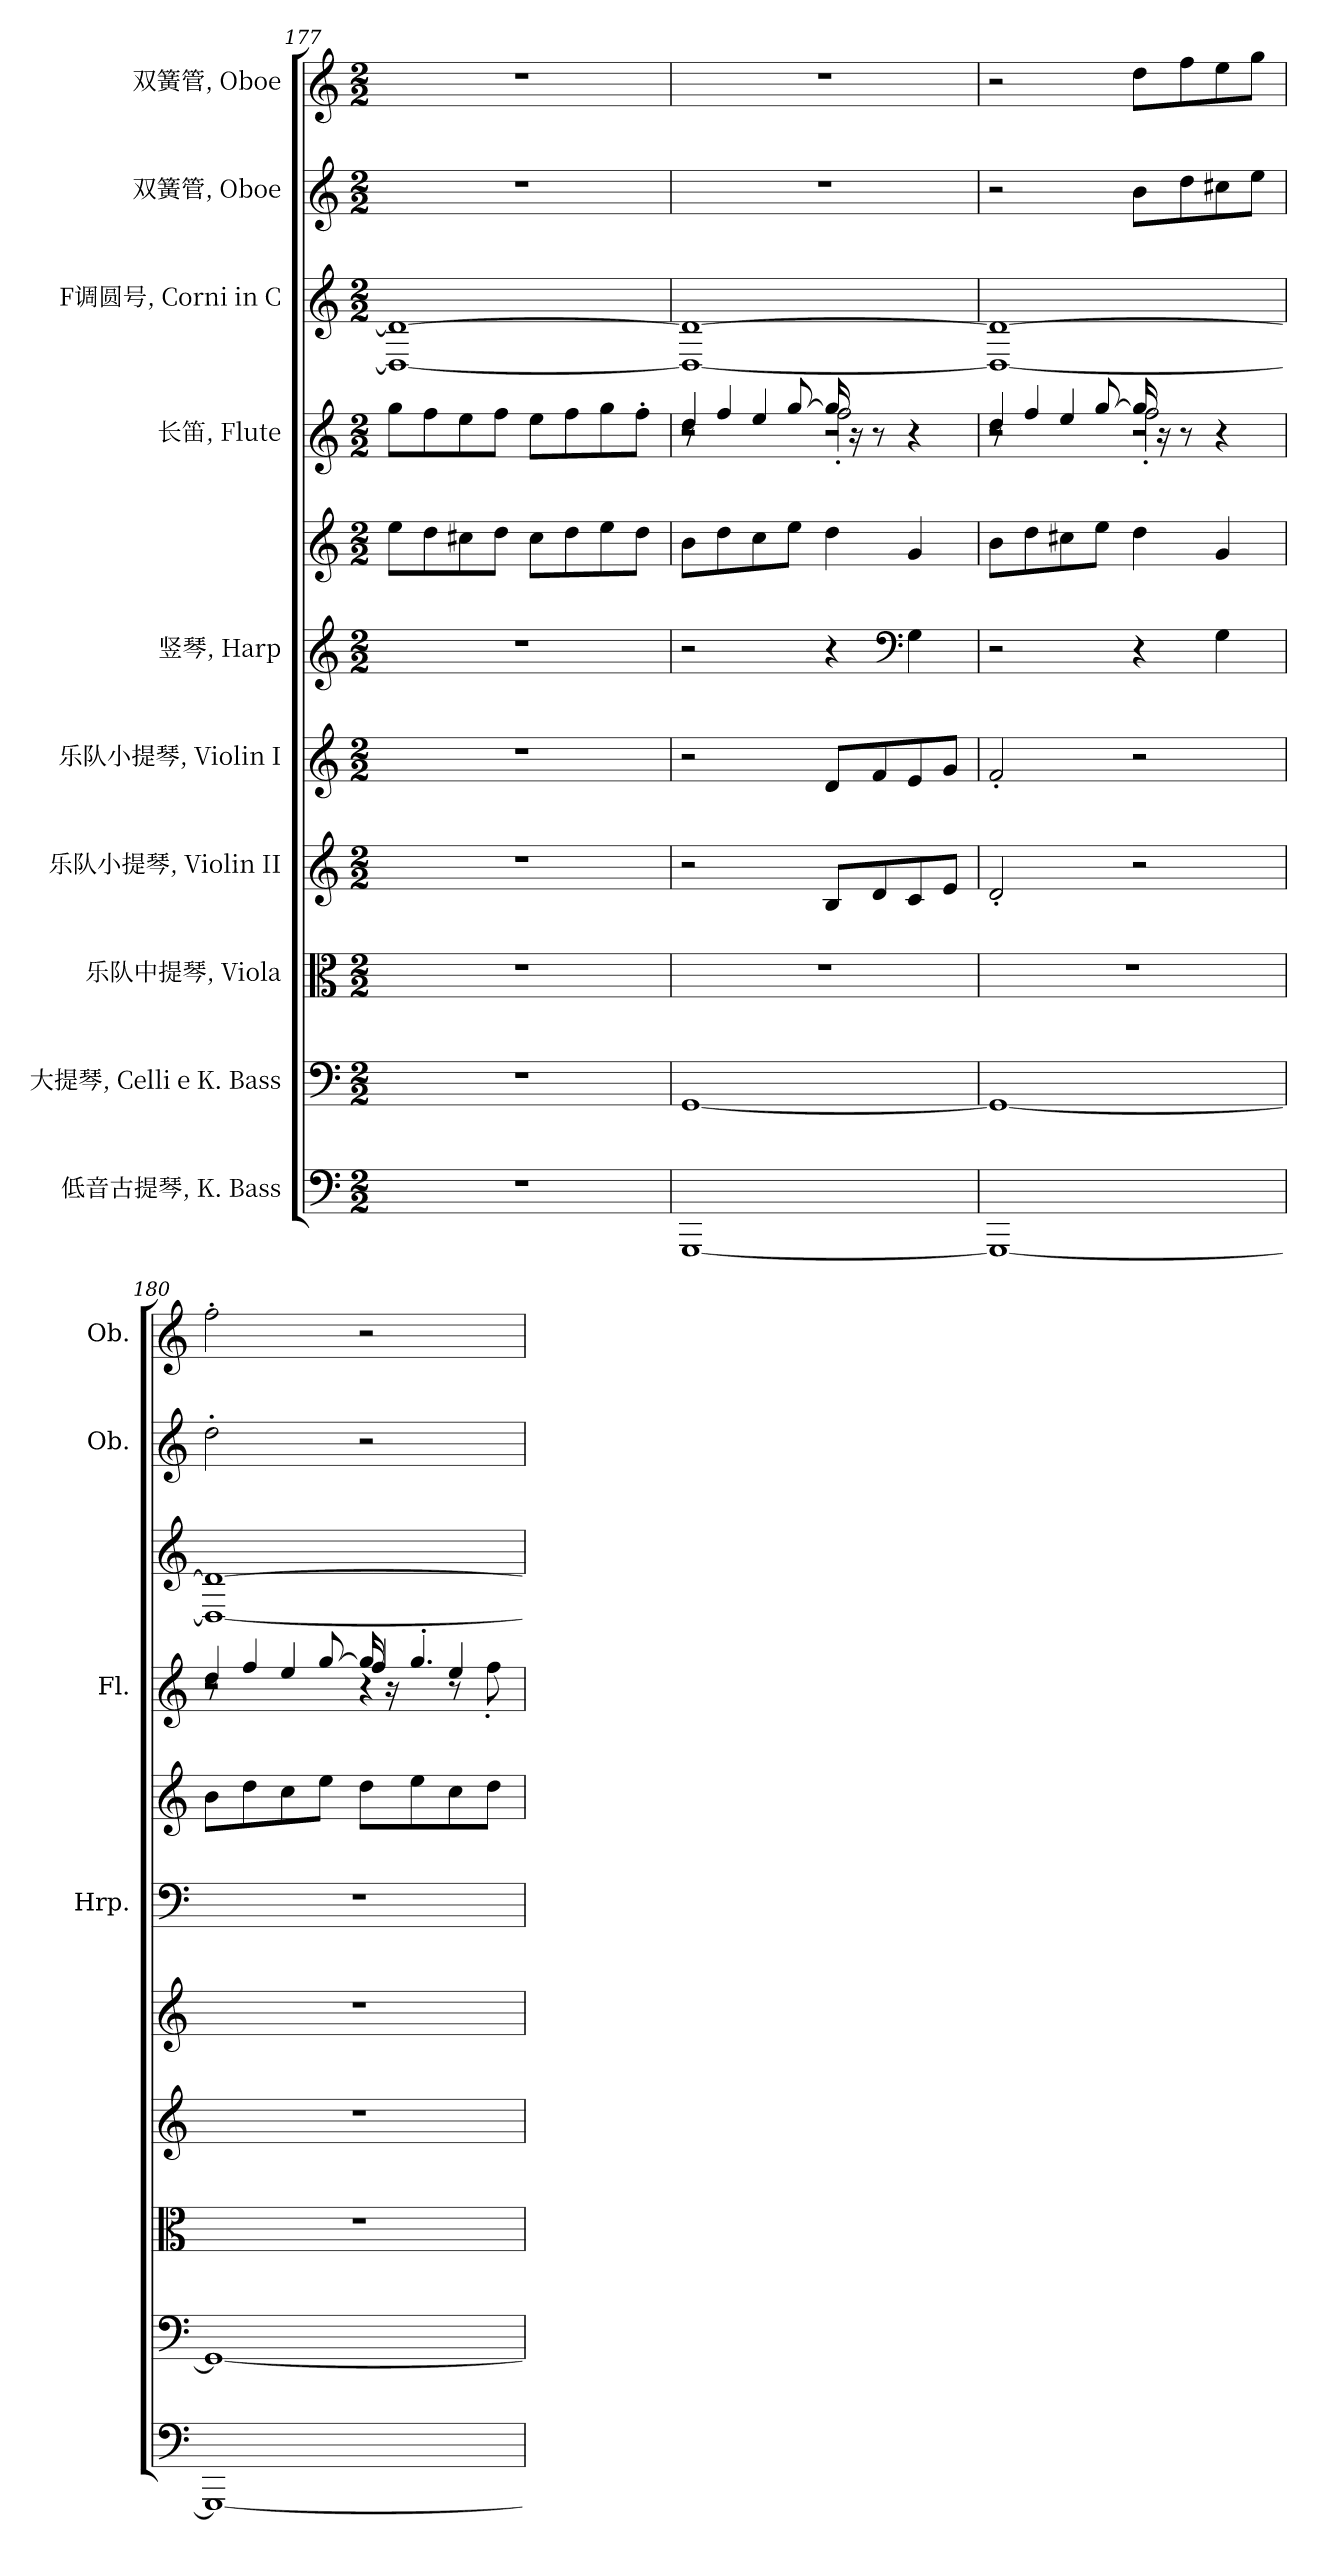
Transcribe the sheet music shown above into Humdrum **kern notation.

**kern	**kern	**kern	**kern	**kern	**kern	**kern	**kern	**kern	**kern	**kern
*part10	*part9	*part8	*part7	*part6	*part5	*part5	*part4	*part3	*part2	*part1
*staff11	*staff10	*staff9	*staff8	*staff7	*staff6	*staff5	*staff4	*staff3	*staff2	*staff1
*I"低音古提琴, K. Bass	*I"大提琴, Celli e K. Bass	*I"乐队中提琴, Viola	*I"乐队小提琴, Violin II	*I"乐队小提琴, Violin I	*I"竖琴, Harp	*	*I"长笛, Flute	*I"F调圆号, Corni in C	*I"双簧管, Oboe	*I"双簧管, Oboe
*	*	*	*	*	*I'Hrp.	*	*I'Fl.	*	*I'Ob.	*I'Ob.
*clefF4	*clefF4	*clefC3	*clefG2	*clefG2	*clefG2	*clefG2	*clefG2	*clefG2	*clefG2	*clefG2
*	*	*	*	*	*	*	*	*ITrd4c7	*	*
*k[]	*k[]	*k[]	*k[]	*k[]	*k[]	*k[]	*k[]	*k[b-]	*k[]	*k[]
*M2/2	*M2/2	*M2/2	*M2/2	*M2/2	*M2/2	*M2/2	*M2/2	*M2/2	*M2/2	*M2/2
=177	=177	=177	=177	=177	=177	=177	=177	=177	=177	=177
1r	1r	1r	1r	1r	1r	8ee\L	8gg\L	1GG_ 1G_	1r	1r
.	.	.	.	.	.	8dd\	8ff\	.	.	.
.	.	.	.	.	.	8cc#X\	8ee\	.	.	.
.	.	.	.	.	.	8dd\J	8ff\J	.	.	.
.	.	.	.	.	.	8cc#\L	8ee\L	.	.	.
.	.	.	.	.	.	8dd\	8ff\	.	.	.
.	.	.	.	.	.	8ee\	8gg\	.	.	.
.	.	.	.	.	.	8dd\J	8ff'\J	.	.	.
=178	=178	=178	=178	=178	=178	=178	=178	=178	=178	=178
*	*	*	*	*	*	*	*^	*	*	*
*	*	*	*	*	*	*	*	*^	*	*	*
[1GGG	[1GG	1r	2r	2r	2r	8b\L	8r	2r	4dd/	1GG_ 1G_	1r	1r
.	.	.	.	.	.	8dd\	4ff/	.	.	.	.	.
.	.	.	.	.	.	8cc\	.	.	4ee/	.	.	.
.	.	.	.	.	.	8ee\J	[8gg/	.	.	.	.	.
.	.	.	8B/L	8d/L	4r	4dd\	16gg/]	2ff'\	2r	.	.	.
.	.	.	.	.	.	.	16r	.	.	.	.	.
.	.	.	8d/	8f/	.	.	8r	.	.	.	.	.
*	*	*	*	*	*clefF4	*	*	*	*	*	*	*
.	.	.	8c/	8e/	4G\	4g/	4r	.	.	.	.	.
.	.	.	8e/J	8g/J	.	.	.	.	.	.	.	.
!!LO:PB:g=z
=179	=179	=179	=179	=179	=179	=179	=179	=179	=179	=179	=179	=179
1GGG_	1GG_	1r	2d'/	2f'/	2r	8b\L	8r	2r	4dd/	1GG_ 1G_	2r	2r
.	.	.	.	.	.	8dd\	4ff/	.	.	.	.	.
.	.	.	.	.	.	8cc#X\	.	.	4ee/	.	.	.
.	.	.	.	.	.	8ee\J	[8gg/	.	.	.	.	.
.	.	.	2r	2r	4r	4dd\	16gg/]	2ff'\	2r	.	8b\L	8dd\L
.	.	.	.	.	.	.	16r	.	.	.	.	.
.	.	.	.	.	.	.	8r	.	.	.	8dd\	8ff\
.	.	.	.	.	4G\	4g/	4r	.	.	.	8cc#X\	8ee\
.	.	.	.	.	.	.	.	.	.	.	8ee\J	8gg\J
=180	=180	=180	=180	=180	=180	=180	=180	=180	=180	=180	=180	=180
1GGG_	1GG_	1r	1r	1r	1r	8b\L	8r	2r	4dd/	1GG_ 1G_	2dd'\	2ff'\
.	.	.	.	.	.	8dd\	4ff/	.	.	.	.	.
.	.	.	.	.	.	8cc\	.	.	4ee/	.	.	.
.	.	.	.	.	.	8ee\J	[8gg/	.	.	.	.	.
.	.	.	.	.	.	8dd\L	16gg/]	4r	4ff/	.	2r	2r
.	.	.	.	.	.	.	16r	.	.	.	.	.
.	.	.	.	.	.	8ee\	4.gg'/	.	.	.	.	.
.	.	.	.	.	.	8cc\	.	8r	4ee/	.	.	.
.	.	.	.	.	.	8dd\J	.	8ff'\	.	.	.	.
*	*	*	*	*	*	*	*v	*v	*v	*	*	*
=	=	=	=	=	=	=	=	=	=	=
*-	*-	*-	*-	*-	*-	*-	*-	*-	*-	*-
